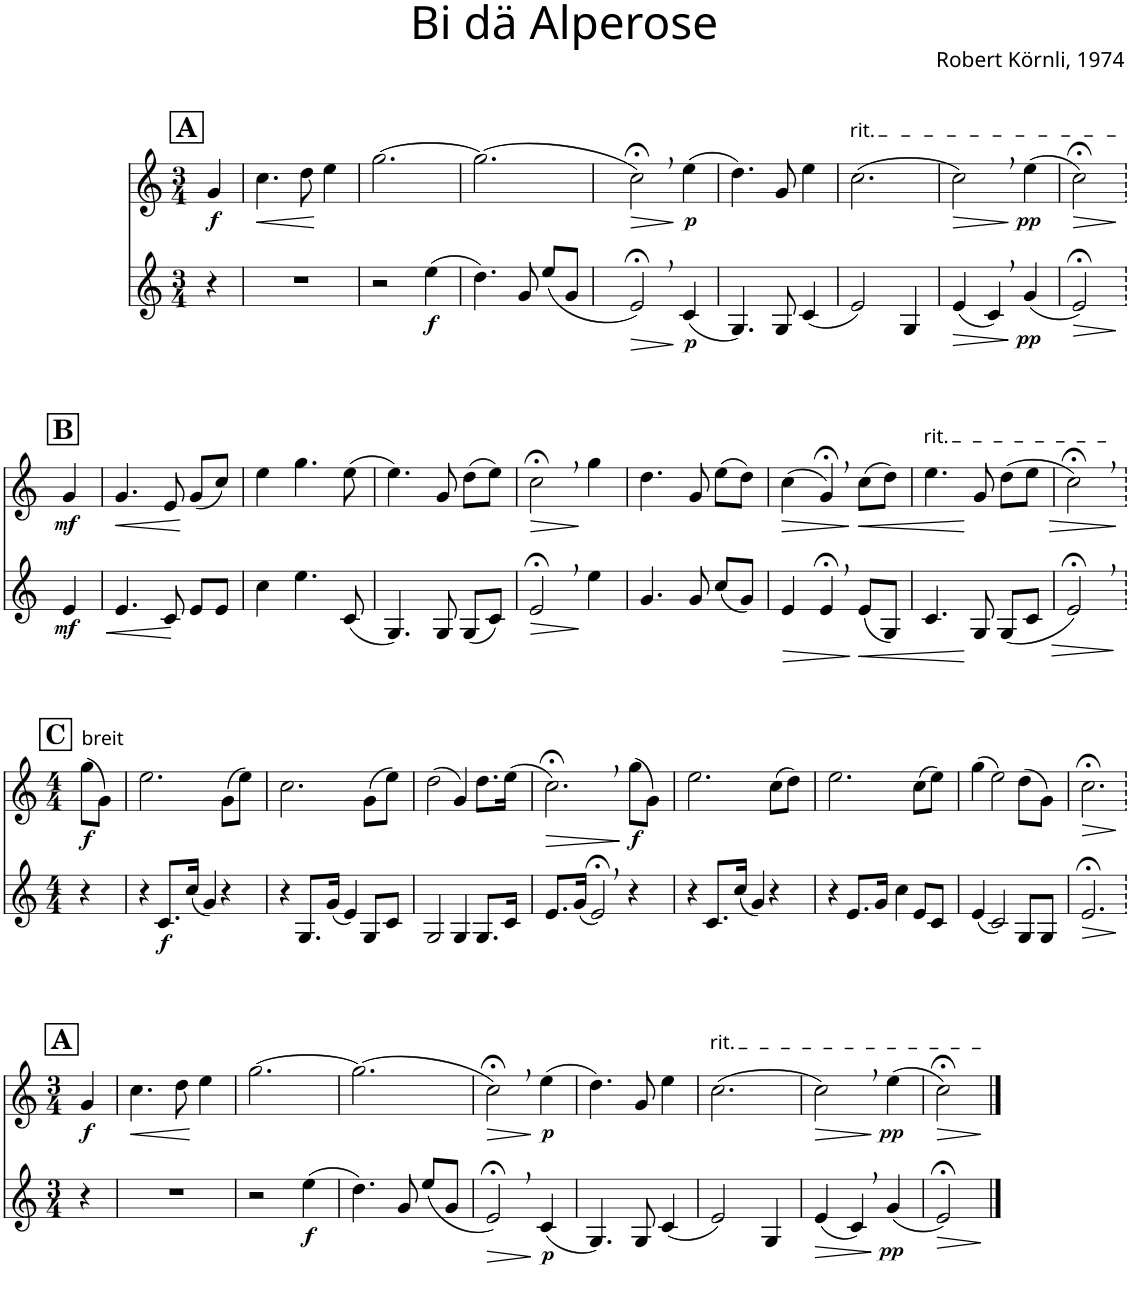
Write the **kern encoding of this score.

**kern	**dynam	**kern	**dynam
*part2	*part2	*part1	*part1
*staff2	*staff2	*staff1	*staff1
*I"Alphorn	*	*I"Alphorn	*
*clefG2	*	*clefG2	*
*Trd4c6	*	*Trd4c6	*
*k[]	*	*k[]	*
*M3/4	*	*M3/4	*
!!LO:REH:place=s1:a:B:cj:fs=14:t=A
=	=	=	=
!	!	!	!LO:DY:b
4r	.	4g/	f
=1	=1	=1	=1
!	!	!	!LO:HP:b
2.r	.	4.cc\	<
.	.	8dd\	.
.	.	4ee\	[
=2	=2	=2	=2
2r	.	[2.gg\	.
!	!LO:DY:b	!	!
(4ee\	f	.	.
=3	=3	=3	=3
4.dd\)	.	(2.gg\]	.
8g/	.	.	.
(8ee/L	.	.	.
8g/J	.	.	.
=4	=4	=4	=4
!	!LO:HP:b	!	!LO:HP:b
2e;<,/)	>	2cc;<,\)	>
!	!LO:DY:n=1:b	!	!LO:DY:n=1:b
(4c/	] p	(4ee\	] p
=5	=5	=5	=5
4.G/)	.	4.dd\)	.
8G/	.	8g/	.
(4c/	.	4ee\	.
=6	=6	=6	=6
!	!	!LO:TX:a:t=rit.	!
2e/)	.	(2.cc\	.
4G/	.	.	.
=7	=7	=7	=7
!	!LO:HP:b	!	!LO:HP:b
(4e/	>	2cc,\)	>
4c,/)	.	.	.
!	!LO:DY:n=1:b	!	!LO:DY:n=1:b
(4g/	] pp	(4ee\	] pp
=8	=8	=8	=8
!	!LO:HP:b	!	!LO:HP:b
2e;</)	>	2cc;<\)	>
.	]	.	]
!!LO:LB:g=z
=8X1	=8X1	=8X1	=8X1
!!LO:REH:place=s1:a:B:cj:fs=14:t=B
!	!LO:DY:b	!	!LO:DY:b
4e/	mf	4g/	mf
=9	=9	=9	=9
!	!LO:HP:b	!	!LO:HP:b
4.e/	<	4.g/	<
8c/	.	8e/	.
8e/L	[	(8g/L	[
8e/J	.	8cc/J)	.
=10	=10	=10	=10
4cc\	.	4ee\	.
4.ee\	.	4.gg\	.
(8c/	.	(8ee\	.
=11	=11	=11	=11
4.G/)	.	4.ee\)	.
8G/	.	8g/	.
(8G/L	.	(8dd\L	.
8c/J)	.	8ee\J)	.
=12	=12	=12	=12
!	!LO:HP:b	!	!LO:HP:b
2e;<,/	>	2cc;<,\	>
4ee\	]	4gg\	]
=13	=13	=13	=13
4.g/	.	4.dd\	.
8g/	.	8g/	.
(8cc/L	.	(8ee\L	.
8g/J)	.	8dd\J)	.
=14	=14	=14	=14
!	!LO:HP:b	!	!LO:HP:b
4e/	>	(4cc\	>
4e;<,/	.	4g;<,/)	.
!	!LO:HP:n=1:b	!	!LO:HP:n=1:b
(8e/L	] <	(8cc\L	] <
8G/J)	.	8dd\J)	.
=15	=15	=15	=15
!	!	!LO:TX:a:t=rit.	!
4.c/	.	4.ee\	.
8G/	[	8g/	[
(8G/L	.	(8dd\L	.
!	!LO:HP:b	!	!LO:HP:b
8c/J	>	8ee\J	>
=16	=16	=16	=16
2e;<,/)	.	2cc;<,\)	.
.	]	.	]
!!LO:LB:g=z
=16X2	=16X2	=16X2	=16X2
!!LO:REH:place=s1:a:B:cj:fs=14:t=C
*M4/4	*	*M4/4	*
!	!	!LO:TX:a:t=breit	!
!	!	!	!LO:DY:b
4r	.	(8gg\L	f
.	.	8g\J)	.
=17	=17	=17	=17
4r	.	2.ee\	.
!	!LO:DY:b	!	!
8.c/L	f	.	.
(16cc/Jk	.	.	.
4g/)	.	.	.
4r	.	(8g\L	.
.	.	8ee\J)	.
=18	=18	=18	=18
4r	.	2.cc\	.
8.G/L	.	.	.
(16g/Jk	.	.	.
4e/)	.	.	.
8G/L	.	(8g\L	.
8c/J	.	8ee\J)	.
=19	=19	=19	=19
2G/	.	(2dd\	.
4G/	.	4g/)	.
8.G/L	.	8.dd\L	.
16c/Jk	.	(16ee\Jk	.
=20	=20	=20	=20
!	!	!	!LO:HP:b
8.e/L	.	2.cc;<,\)	>
(16g/Jk	.	.	.
2e;<,/)	.	.	.
!	!	!	!LO:DY:n=1:b
4r	.	(8gg\L	] f
.	.	8g\J)	.
=21	=21	=21	=21
4r	.	2.ee\	.
8.c/L	.	.	.
(16cc/Jk	.	.	.
4g/)	.	.	.
4r	.	(8cc\L	.
.	.	8dd\J)	.
=22	=22	=22	=22
4r	.	2.ee\	.
8.e/L	.	.	.
16g/Jk	.	.	.
4cc\	.	.	.
8e/L	.	(8cc\L	.
8c/J	.	8ee\J)	.
=23	=23	=23	=23
(4e/	.	(4gg\	.
2c/)	.	2ee\)	.
8G/L	.	(8dd\L	.
8G/J	.	8g\J)	.
=24	=24	=24	=24
!	!LO:HP:b	!	!LO:HP:b
2.e;</	>	2.cc;<\	>
.	]	.	]
!!LO:LB:g=z
=24X3	=24X3	=24X3	=24X3
!!LO:REH:place=s1:a:B:cj:fs=14:t=A
*M3/4	*	*M3/4	*
!	!	!	!LO:DY:b
4r	.	4g/	f
=25	=25	=25	=25
!	!	!	!LO:HP:b
2.r	.	4.cc\	<
.	.	8dd\	.
.	.	4ee\	[
=26	=26	=26	=26
2r	.	[2.gg\	.
!	!LO:DY:b	!	!
(4ee\	f	.	.
=27	=27	=27	=27
4.dd\)	.	(2.gg\]	.
8g/	.	.	.
(8ee/L	.	.	.
8g/J	.	.	.
=28	=28	=28	=28
!	!LO:HP:b	!	!LO:HP:b
2e;<,/)	>	2cc;<,\)	>
!	!LO:DY:n=1:b	!	!LO:DY:n=1:b
(4c/	] p	(4ee\	] p
=29	=29	=29	=29
4.G/)	.	4.dd\)	.
8G/	.	8g/	.
(4c/	.	4ee\	.
=30	=30	=30	=30
!	!	!LO:TX:a:t=rit.	!
2e/)	.	(2.cc\	.
4G/	.	.	.
=31	=31	=31	=31
!	!LO:HP:b	!	!LO:HP:b
(4e/	>	2cc,\)	>
4c,/)	.	.	.
!	!LO:DY:n=1:b	!	!LO:DY:n=1:b
(4g/	] pp	(4ee\	] pp
=32	=32	=32	=32
!	!LO:HP:b	!	!LO:HP:b
2e;</)	>	2cc;<\)	>
.	]	.	]
==	==	==	==
*-	*-	*-	*-
